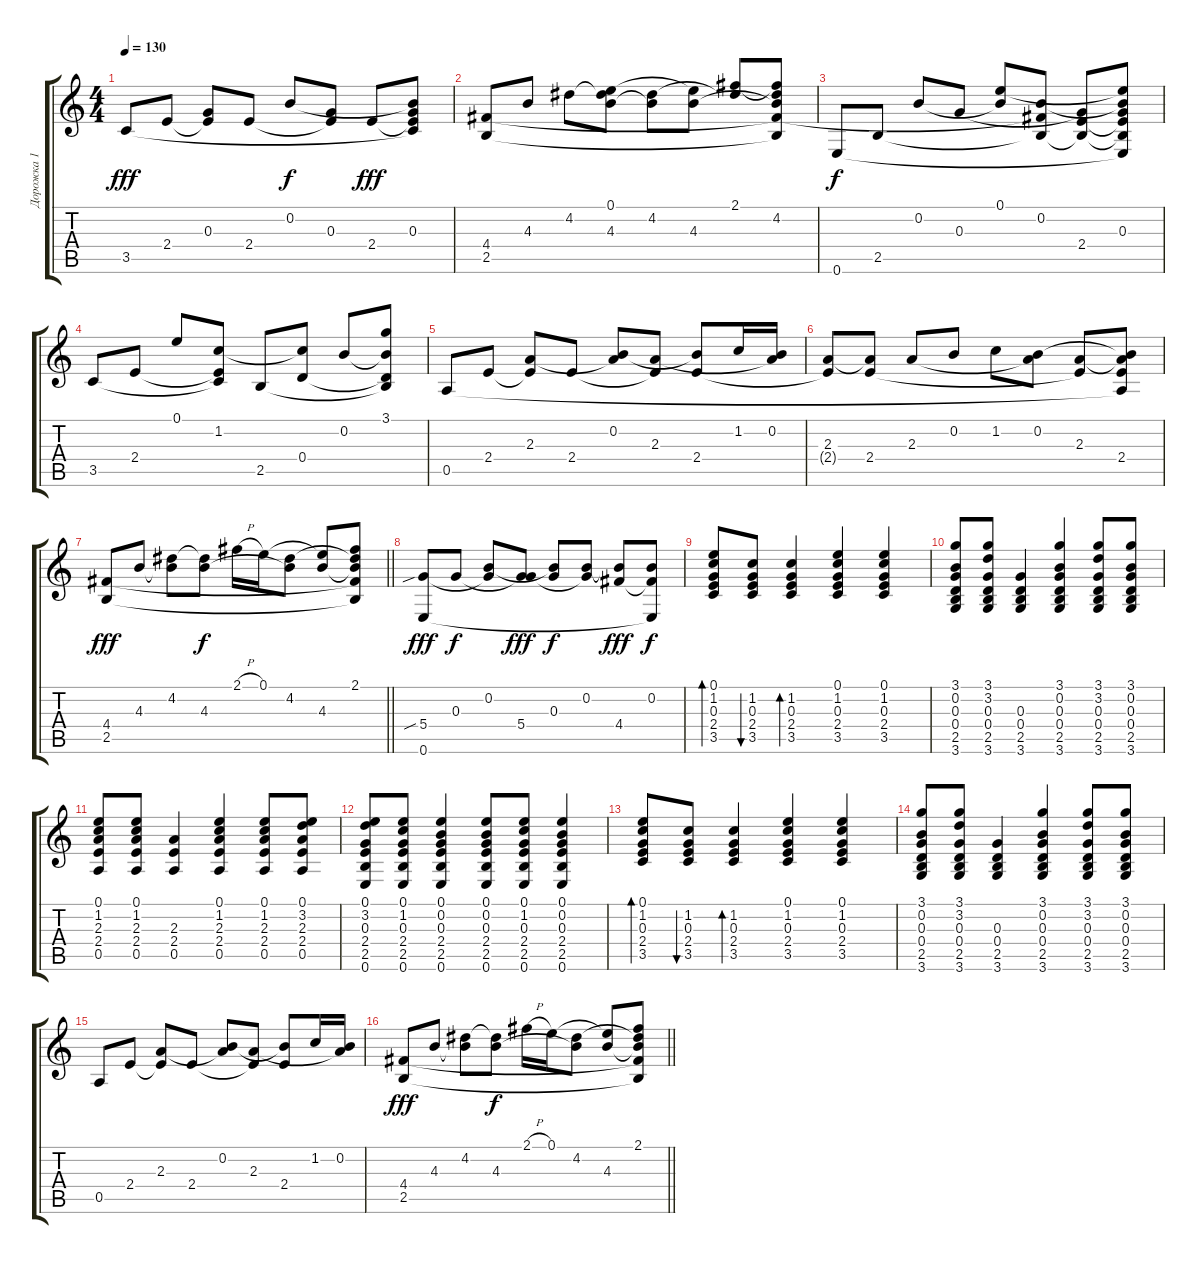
\track ("Дорожка 1" "Дорожка 1") {instrument acousticguitarsteel}
\staff {score tabs}
\tuning (E4 B3 G3 D3 A2 E2) {hide}
\ts (4 4)
\tempo 130
\clef g2
\ks c
3.5.8{dy fff} 2.4.8 (0.3 2.4{t}).8 2.4.8 0.2.8{dy f} (0.3 2.4{t}).8 2.4.8{dy fff} (0.2{t} 0.3 2.4{t} 3.5{t}).8 |
(4.4 2.5).8 4.3.8 4.2.8 (0.1 4.2{t} 4.3).8 (4.2 4.3{t}).8 (0.1{t} 4.3).8 (2.1 4.2{t}).8 (2.1{t} 4.2 4.3{t} 4.4{t} 2.5{t}).8 |
0.6.8{dy f} 2.5.8 0.2.8 0.3.8 (0.1 0.2{t}).8 (0.2 4.4{t} 2.5{t}).8 (0.3{t} 2.4 2.5{t}).8 (0.1{t} 0.2{t} 0.3 2.4{t} 2.5{t} 0.6{t}).8 |
3.5.8 2.4.8 0.1.8 (1.2 2.4{t} 3.5{t}).8 2.5.8 (1.2{t} 0.4).8 0.2.8 (3.1 0.2{t} 0.4{t} 2.5{t}).8 |
0.5.8 2.4.8 (2.3 2.4{t}).8 2.4.8 (0.2 2.3{t}).8 (2.3 2.4{t}).8 (0.2{t} 2.4).8 1.2.16 (0.2 2.3{t}).16 |
(2.3 2.4{t}).8 (2.3{t} 2.4).8 2.3.8 0.2.8 1.2.8 (0.2 2.3{t}).8 (2.3 2.4{t}).8 (0.2{t} 2.3{t} 2.4 0.5{t}).8 |
\barLineRight lightlight
(4.4 2.5).8{dy fff} 4.3.8 (4.2 4.3{t}).8 (4.2{t} 4.3).8{dy f} 2.1{h}.16 0.1.16 (4.2 4.3{t}).8 (0.1{t} 4.3).8 (2.1 4.2{t} 4.3{t} 4.4{t} 2.5{t}).8 |
(5.4{sib} 0.6).8{dy fff} 0.3.8{dy f} (0.2 5.4{t}).8 (0.3{t} 5.4).8{dy fff} (0.2{t} 0.3).8{dy f} (0.2 5.4{t}).8 (0.2{t} 4.4).8{dy fff} (0.2 4.4{t} 0.6{t}).8{dy f} |
(0.1 1.2 0.3 2.4 3.5).8{bd 60} (1.2 0.3 2.4 3.5).8{bu 60} (1.2 0.3 2.4 3.5).4{bd 60} (0.1 1.2 0.3 2.4 3.5).4 (0.1 1.2 0.3 2.4 3.5).4 |
(3.1 0.2 0.3 0.4 2.5 3.6).8 (3.1 3.2 0.3 0.4 2.5 3.6).8 (0.3 0.4 2.5 3.6).4 (3.1 0.2 0.3 0.4 2.5 3.6).4 (3.1 3.2 0.3 0.4 2.5 3.6).8 (3.1 0.2 0.3 0.4 2.5 3.6).8 |
(0.1 1.2 2.3 2.4 0.5).8 (0.1 1.2 2.3 2.4 0.5).8 (2.3 2.4 0.5).4 (0.1 1.2 2.3 2.4 0.5).4 (0.1 1.2 2.3 2.4 0.5).8 (0.1 3.2 2.3 2.4 0.5).8 |
(0.1 3.2 0.3 2.4 2.5 0.6).8 (0.1 1.2 0.3 2.4 2.5 0.6).8 (0.1 0.2 0.3 2.4 2.5 0.6).4 (0.1 0.2 0.3 2.4 2.5 0.6).8 (0.1 1.2 0.3 2.4 2.5 0.6).8 (0.1 0.2 0.3 2.4 2.5 0.6).4 |
(0.1 1.2 0.3 2.4 3.5).8{bd 60} (1.2 0.3 2.4 3.5).8{bu 60} (1.2 0.3 2.4 3.5).4{bd 60} (0.1 1.2 0.3 2.4 3.5).4 (0.1 1.2 0.3 2.4 3.5).4 |
(3.1 0.2 0.3 0.4 2.5 3.6).8 (3.1 3.2 0.3 0.4 2.5 3.6).8 (0.3 0.4 2.5 3.6).4 (3.1 0.2 0.3 0.4 2.5 3.6).4 (3.1 3.2 0.3 0.4 2.5 3.6).8 (3.1 0.2 0.3 0.4 2.5 3.6).8 |
0.5.8 2.4.8 (2.3 2.4{t}).8 2.4.8 (0.2 2.3{t}).8 (2.3 2.4{t}).8 (0.2{t} 2.4).8 1.2.16 (0.2 2.3{t}).16 |
\barLineRight lightlight
(4.4 2.5).8{dy fff} 4.3.8 (4.2 4.3{t}).8 (4.2{t} 4.3).8{dy f} 2.1{h}.16 0.1.16 (4.2 4.3{t}).8 (0.1{t} 4.3).8 (2.1 4.2{t} 4.3{t} 4.4{t} 2.5{t}).8
